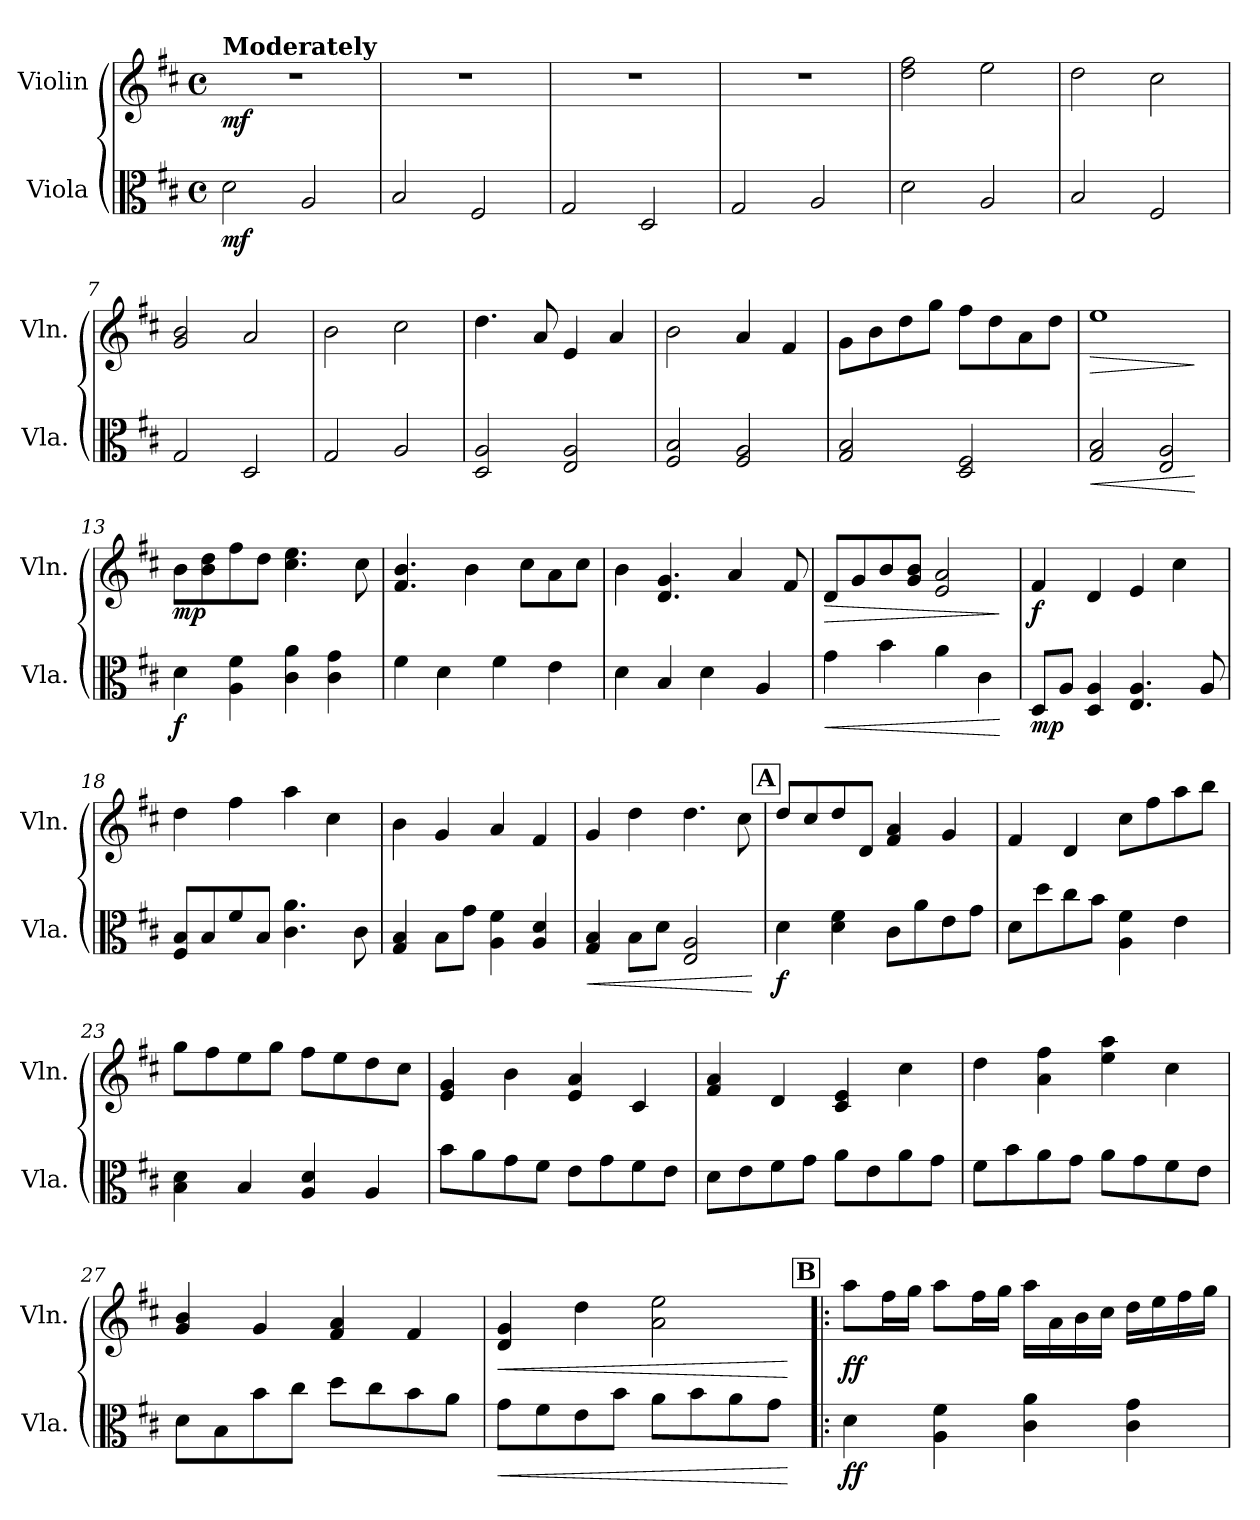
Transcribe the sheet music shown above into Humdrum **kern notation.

**kern	**dynam	**kern	**dynam
*part2	*part2	*part1	*part1
*staff2	*staff2	*staff1	*staff1
*I"Viola	*	*I"Violin	*
*I'Vla.	*	*I'Vln.	*
*clefC3	*	*clefG2	*
*k[f#c#]	*	*k[f#c#]	*
*M4/4	*	*M4/4	*
*met(c)	*	*met(c)	*
*MM80	*	*MM80	*
=1	=1	=1	=1
!	!	!LO:TX:a:B:t=Moderately	!
!	!LO:DY:b	!	!LO:DY:b
2d\	mf	1r	mf
2A/	.	.	.
=2	=2	=2	=2
2B/	.	1r	.
2F#/	.	.	.
=3	=3	=3	=3
2G/	.	1r	.
2D/	.	.	.
=4	=4	=4	=4
2G/	.	1r	.
2A/	.	.	.
=5	=5	=5	=5
2d\	.	2dd\ 2ff#\	.
2A/	.	2ee\	.
=6	=6	=6	=6
2B/	.	2dd\	.
2F#/	.	2cc#\	.
=7	=7	=7	=7
2G/	.	2g/ 2b/	.
2D/	.	2a/	.
=8	=8	=8	=8
2G/	.	2b\	.
2A/	.	2cc#\	.
=9	=9	=9	=9
2D/ 2A/	.	4.dd\	.
.	.	8a/	.
2E/ 2A/	.	4e/	.
.	.	4a/	.
=10	=10	=10	=10
2F#/ 2B/	.	2b\	.
2F#/ 2A/	.	4a/	.
.	.	4f#/	.
!!LO:LB:g=z
=11	=11	=11	=11
2G/ 2B/	.	8g\L	.
.	.	8b\	.
.	.	8dd\	.
.	.	8gg\J	.
2D/ 2F#/	.	8ff#\L	.
.	.	8dd\	.
.	.	8a\	.
.	.	8dd\J	.
=12	=12	=12	=12
!	!LO:HP:b	!	!LO:HP:b
2G/ 2B/	<	1ee	>
2E/ 2A/	.	.	.
.	[	.	]
=13	=13	=13	=13
!	!LO:DY:b	!	!LO:DY:b
4d\	f	8b\L	mp
.	.	8b\ 8dd\	.
4A\ 4f#\	.	8ff#\	.
.	.	8dd\J	.
4c#\ 4a\	.	4.cc#\ 4.ee\	.
4c#\ 4g\	.	.	.
.	.	8cc#\	.
=14	=14	=14	=14
4f#\	.	4.f#/ 4.b/	.
4d\	.	.	.
.	.	4b\	.
4f#\	.	.	.
.	.	8cc#\L	.
4e\	.	8a\	.
.	.	8cc#\J	.
=15	=15	=15	=15
4d\	.	4b\	.
4B/	.	4.d/ 4.g/	.
4d\	.	.	.
.	.	4a/	.
4A/	.	.	.
.	.	8f#/	.
=16	=16	=16	=16
!	!LO:HP:b	!	!LO:HP:b
4g\	<	8d/L	>
.	.	8g/	.
4b\	.	8b/	.
.	.	8g/ 8b/J	.
4a\	.	2e/ 2a/	.
4c#\	.	.	.
.	[	.	]
=17	=17	=17	=17
!	!LO:DY:b	!	!LO:DY:b
8D/L	mp	4f#/	f
8A/J	.	.	.
4D/ 4A/	.	4d/	.
4.E/ 4.A/	.	4e/	.
.	.	4cc#\	.
8A/	.	.	.
!!LO:LB:g=z
=18	=18	=18	=18
8F#/ 8B/L	.	4dd\	.
8B/	.	.	.
8f#/	.	4ff#\	.
8B/J	.	.	.
4.c#\ 4.a\	.	4aa\	.
.	.	4cc#\	.
8c#\	.	.	.
=19	=19	=19	=19
4G/ 4B/	.	4b\	.
8B\L	.	4g/	.
8g\J	.	.	.
4A\ 4f#\	.	4a/	.
4A/ 4d/	.	4f#/	.
=20	=20	=20	=20
!	!LO:HP:b	!	!
4G/ 4B/	<	4g/	.
8B\L	.	4dd\	.
8d\J	.	.	.
2E/ 2A/	.	4.dd\	.
.	.	8cc#\	.
.	[	.	.
!!LO:REH:place=s1:a:B:fs=14:t=A
=21	=21	=21	=21
!	!LO:DY:b	!	!
4d\	f	8dd/L	.
.	.	8cc#/	.
4d\ 4f#\	.	8dd/	.
.	.	8d/J	.
8c#\L	.	4f#/ 4a/	.
8a\	.	.	.
8e\	.	4g/	.
8g\J	.	.	.
=22	=22	=22	=22
8d\L	.	4f#/	.
8dd\	.	.	.
8cc#\	.	4d/	.
8b\J	.	.	.
4A\ 4f#\	.	8cc#\L	.
.	.	8ff#\	.
4e\	.	8aa\	.
.	.	8bb\J	.
!!LO:LB:g=z
=23	=23	=23	=23
4B\ 4d\	.	8gg\L	.
.	.	8ff#\	.
4B/	.	8ee\	.
.	.	8gg\J	.
4A/ 4d/	.	8ff#\L	.
.	.	8ee\	.
4A/	.	8dd\	.
.	.	8cc#\J	.
=24	=24	=24	=24
8b\L	.	4e/ 4g/	.
8a\	.	.	.
8g\	.	4b\	.
8f#\J	.	.	.
8e\L	.	4e/ 4a/	.
8g\	.	.	.
8f#\	.	4c#/	.
8e\J	.	.	.
=25	=25	=25	=25
8d\L	.	4f#/ 4a/	.
8e\	.	.	.
8f#\	.	4d/	.
8g\J	.	.	.
8a\L	.	4c#/ 4e/	.
8e\	.	.	.
8a\	.	4cc#\	.
8g\J	.	.	.
=26	=26	=26	=26
8f#\L	.	4dd\	.
8b\	.	.	.
8a\	.	4a\ 4ff#\	.
8g\J	.	.	.
8a\L	.	4ee\ 4aa\	.
8g\	.	.	.
8f#\	.	4cc#\	.
8e\J	.	.	.
=27	=27	=27	=27
8d\L	.	4g/ 4b/	.
8B\	.	.	.
8b\	.	4g/	.
8cc#\J	.	.	.
8dd\L	.	4f#/ 4a/	.
8cc#\	.	.	.
8b\	.	4f#/	.
8a\J	.	.	.
!!LO:LB:g=z
=28	=28	=28	=28
!	!LO:HP:b	!	!LO:HP:b
8g\L	<	4d/ 4g/	<
8f#\	.	.	.
8e\	.	4dd\	.
8b\J	.	.	.
8a\L	.	2a\ 2ee\	.
8b\	.	.	.
8a\	.	.	.
8g\J	.	.	.
.	[	.	[
!!LO:REH:place=s1:a:B:fs=14:t=B
=29!|:	=29!|:	=29!|:	=29!|:
!	!LO:DY:b	!	!LO:DY:b
4d\	ff	8aa\L	ff
.	.	16ff#\L	.
.	.	16gg\JJ	.
4A\ 4f#\	.	8aa\L	.
.	.	16ff#\L	.
.	.	16gg\JJ	.
4c#\ 4a\	.	16aa\LL	.
.	.	16a\	.
.	.	16b\	.
.	.	16cc#\JJ	.
4c#\ 4g\	.	16dd\LL	.
.	.	16ee\	.
.	.	16ff#\	.
.	.	16gg\JJ	.
=	=	=	=
*-	*-	*-	*-
